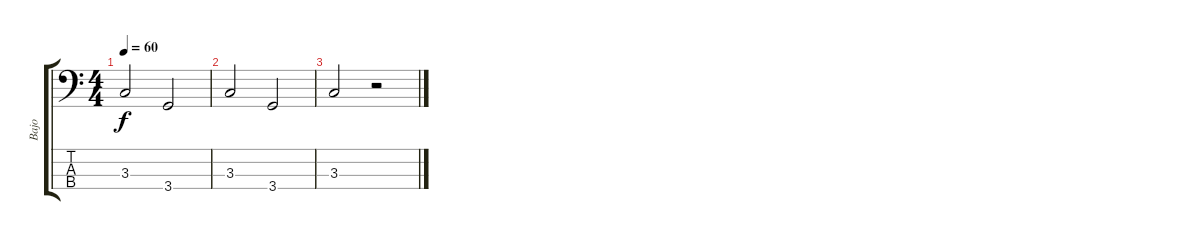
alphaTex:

\track ("Bajo" "Bajo") {instrument fretlessbass}
\staff {score tabs}
\tuning (G2 D2 A1 E1) {hide}
\ts (4 4)
\tempo 60
\clef f4
\ks c
3.3.2{dy f} 3.4.2 |
3.3.2 3.4.2 |
3.3.2 r.2
